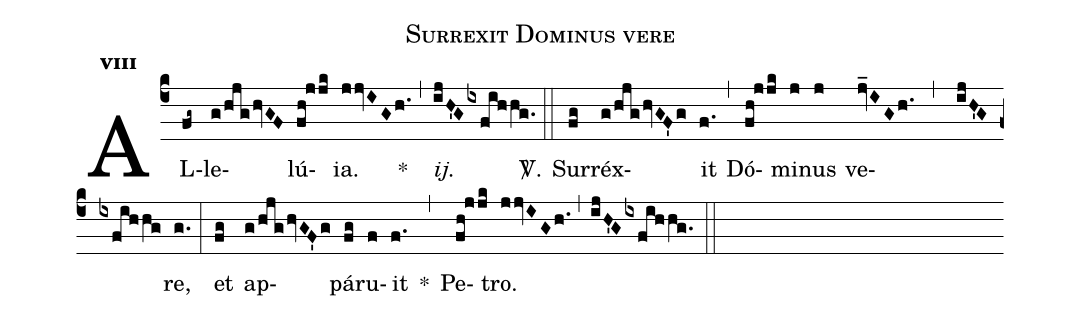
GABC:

name:Surrexit Dominus vere;
mode:8;
office-part:Alleluia;
%%
(c4) AL(fg~)le(g/hjg/hvGF)lú(fh!jjk)ia.(jjvIGh.) *(,) <i>ij.</i>(ijH'G/ixfihhg.) <sp>V/</sp>.(::) Sur(fg)réx(g/hjg/hvGF'g)it(f.) (,) Dó(fh!jjk)mi(j)nus(j) ve(jv_IGh. , ijH'Gixfihhg)re,(g.) (:) et(fg) ap(g/hjg/hvGF'g)pá(fg)ru(f)it(f.) *(,) Pe(fh!jjk)tro.(jjvIGh.) (,) (ijH'Gixfihhg.) (::)
